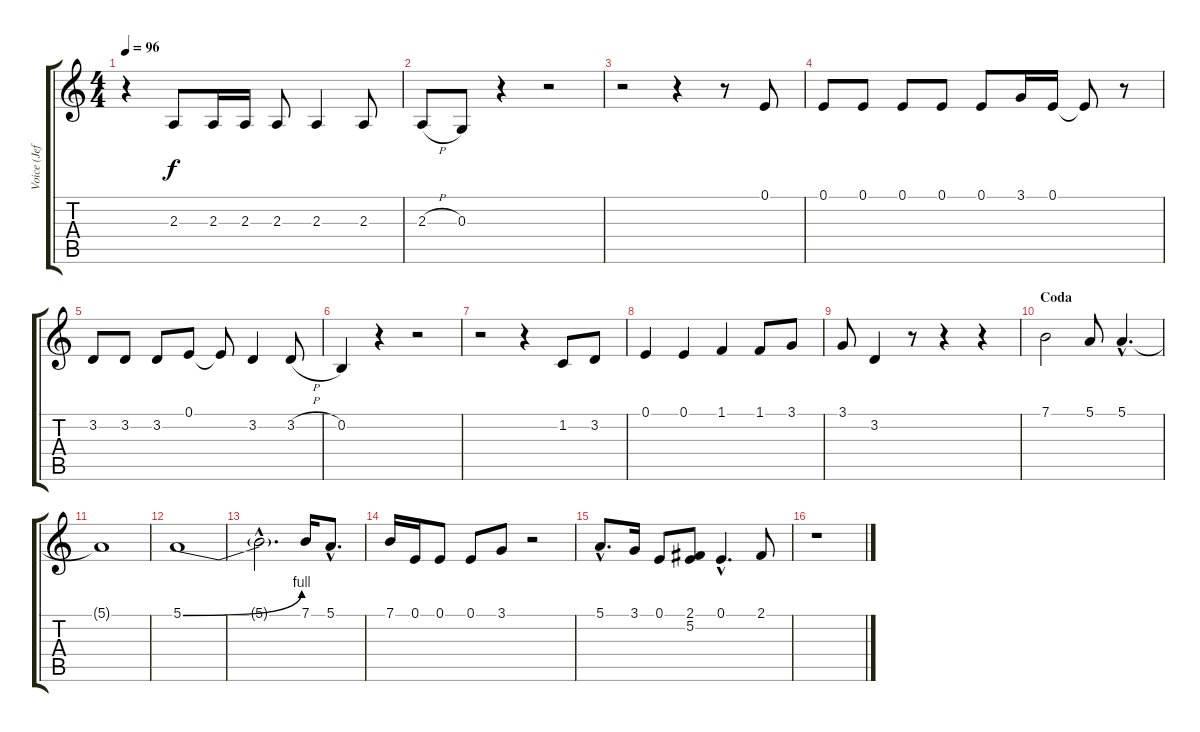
\track ("Voice (Jeff)" "Voice (Jef") {instrument synthvoice}
\staff {score tabs}
\tuning (E4 B3 G3 D3 A2 E2) {hide}
\ts (4 4)
\tempo 96
\clef g2
\ks c
r.4{dy f} 2.3.8 2.3.16 2.3.16 2.3.8 2.3.4 2.3.8 |
2.3{h}.8 0.3.8 r.4 r.2 |
r.2 r.4 r.8 0.1.8 |
0.1.8 0.1.8 0.1.8 0.1.8 0.1.8 3.1.16 0.1.16 0.1{t}.8 r.8 |
3.2.8 3.2.8 3.2.8 0.1.8 0.1{t}.8 3.2.4 3.2{h}.8 |
0.2.4 r.4 r.2 |
r.2 r.4 1.2.8 3.2.8 |
0.1.4 0.1.4 1.1.4 1.1.8 3.1.8 |
3.1.8 3.2.4 r.8 r.4 r.4 |
\section ("" "Coda")
7.1.2 5.1.8 5.1{hac}.4{d} |
5.1{t}.1 |
5.1{be (bend 0 0 60 4)}.1 |
5.1{hac t}.2{d} 7.1.16 5.1{hac}.8{d} |
7.1.16 0.1.16 0.1.8 0.1.8 3.1.8 r.2 |
5.1{hac}.8{d} 3.1.16 0.1.8 (2.1 5.2).8 0.1{hac}.4{d} 2.1.8 |
r.1
